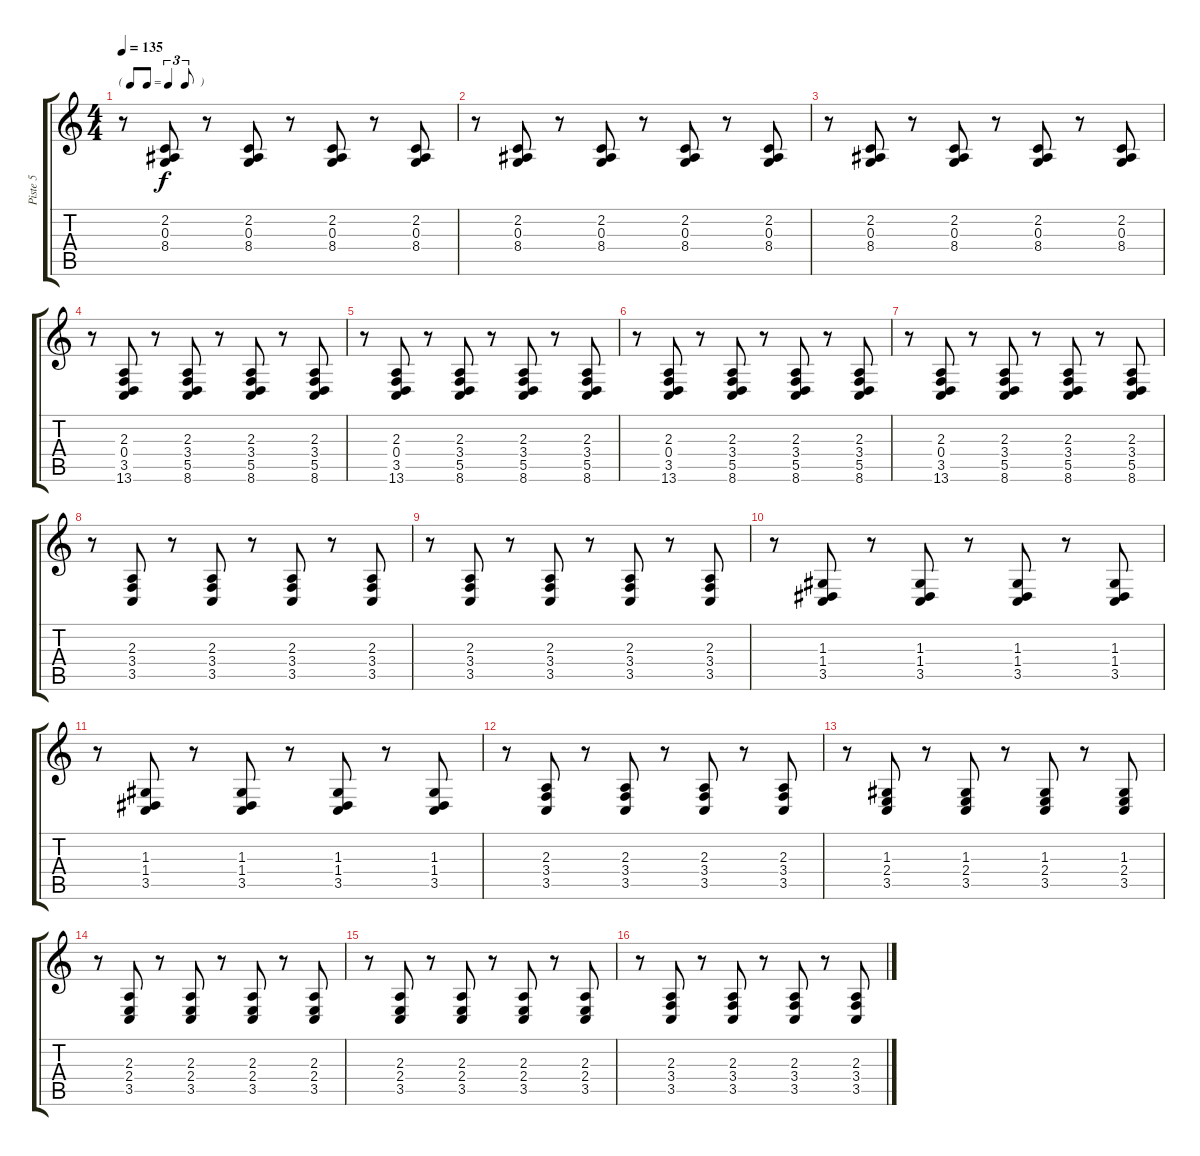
\track ("Piste 5" "Piste 5") {instrument brightacousticpiano}
\staff {score tabs}
\tuning (E4 Bb3 G3 D3 A2 E2) {hide}
\ts (4 4)
\tf triplet8th
\tempo 135
\clef g2
\ks c
r.8{dy f} (2.2 0.3 8.4).8 r.8 (2.2 0.3 8.4).8 r.8 (2.2 0.3 8.4).8 r.8 (2.2 0.3 8.4).8 |
r.8 (2.2 0.3 8.4).8 r.8 (2.2 0.3 8.4).8 r.8 (2.2 0.3 8.4).8 r.8 (2.2 0.3 8.4).8 |
r.8 (2.2 0.3 8.4).8 r.8 (2.2 0.3 8.4).8 r.8 (2.2 0.3 8.4).8 r.8 (2.2 0.3 8.4).8 |
r.8 (2.3 0.4 3.5 13.6).8 r.8 (2.3 3.4 5.5 8.6).8 r.8 (2.3 3.4 5.5 8.6).8 r.8 (2.3 3.4 5.5 8.6).8 |
r.8 (2.3 0.4 3.5 13.6).8 r.8 (2.3 3.4 5.5 8.6).8 r.8 (2.3 3.4 5.5 8.6).8 r.8 (2.3 3.4 5.5 8.6).8 |
r.8 (2.3 0.4 3.5 13.6).8 r.8 (2.3 3.4 5.5 8.6).8 r.8 (2.3 3.4 5.5 8.6).8 r.8 (2.3 3.4 5.5 8.6).8 |
r.8 (2.3 0.4 3.5 13.6).8 r.8 (2.3 3.4 5.5 8.6).8 r.8 (2.3 3.4 5.5 8.6).8 r.8 (2.3 3.4 5.5 8.6).8 |
r.8 (2.3 3.4 3.5).8 r.8 (2.3 3.4 3.5).8 r.8 (2.3 3.4 3.5).8 r.8 (2.3 3.4 3.5).8 |
r.8 (2.3 3.4 3.5).8 r.8 (2.3 3.4 3.5).8 r.8 (2.3 3.4 3.5).8 r.8 (2.3 3.4 3.5).8 |
r.8 (1.3 1.4 3.5).8 r.8 (1.3 1.4 3.5).8 r.8 (1.3 1.4 3.5).8 r.8 (1.3 1.4 3.5).8 |
r.8 (1.3 1.4 3.5).8 r.8 (1.3 1.4 3.5).8 r.8 (1.3 1.4 3.5).8 r.8 (1.3 1.4 3.5).8 |
r.8 (2.3 3.4 3.5).8 r.8 (2.3 3.4 3.5).8 r.8 (2.3 3.4 3.5).8 r.8 (2.3 3.4 3.5).8 |
r.8 (1.3 2.4 3.5).8 r.8 (1.3 2.4 3.5).8 r.8 (1.3 2.4 3.5).8 r.8 (1.3 2.4 3.5).8 |
r.8 (2.3 2.4 3.5).8 r.8 (2.3 2.4 3.5).8 r.8 (2.3 2.4 3.5).8 r.8 (2.3 2.4 3.5).8 |
r.8 (2.3 2.4 3.5).8 r.8 (2.3 2.4 3.5).8 r.8 (2.3 2.4 3.5).8 r.8 (2.3 2.4 3.5).8 |
r.8 (2.3 3.4 3.5).8 r.8 (2.3 3.4 3.5).8 r.8 (2.3 3.4 3.5).8 r.8 (2.3 3.4 3.5).8
